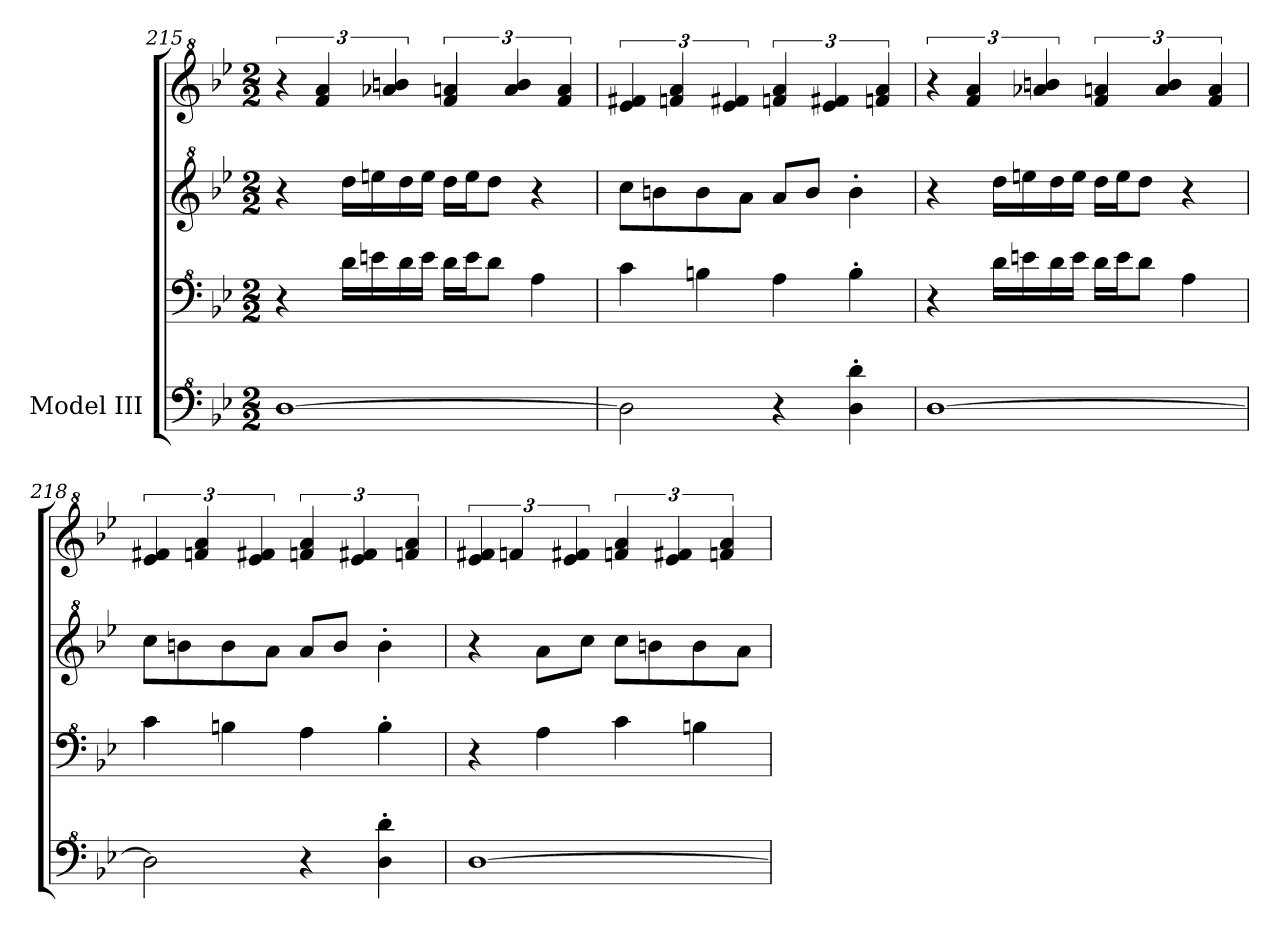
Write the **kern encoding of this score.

**kern	**kern	**kern	**kern
*part1	*part1	*part1	*part1
*staff4	*staff3	*staff2	*staff1
*I"Model III	*	*	*
!!LO:LB:g=z
*clefF^4	*clefF^4	*clefG^2	*clefG^2
*k[b-e-]	*k[b-e-]	*k[b-e-]	*k[b-e-]
*M2/2	*M2/2	*M2/2	*M2/2
=215	=215	=215	=215
[1d	4r	4r	6r
.	.	.	6ff/ 6aa/
.	16dd\LL	16ddd\LL	.
.	16een\	16eeen\	.
.	.	.	6aa-X/ 6bbn/
.	16dd\	16ddd\	.
.	16ee\JJ	16eee\JJ	.
.	16dd\LL	16ddd\LL	6ff/ 6aan/
.	16ee\J	16eee\J	.
.	8dd\J	8ddd\J	.
.	.	.	6aa/ 6bb/
.	4a\	4r	.
.	.	.	6ff/ 6aa/
=216	=216	=216	=216
2d\]	4cc\	8ccc\L	6ee-/ 6ff#X/
.	.	8bbn\	.
.	.	.	6ffn/ 6aa/
.	4bn\	8bb\	.
.	.	.	6ee-/ 6ff#X/
.	.	8aa\J	.
4r	4a\	8aa/L	6ffn/ 6aa/
.	.	8bb/J	.
.	.	.	6ee-/ 6ff#X/
4d\' 4dd\'	4b'\	4bb'\	.
.	.	.	6ffn/ 6aa/
=217	=217	=217	=217
[1d	4r	4r	6r
.	.	.	6ff/ 6aa/
.	16dd\LL	16ddd\LL	.
.	16een\	16eeen\	.
.	.	.	6aa-X/ 6bbn/
.	16dd\	16ddd\	.
.	16ee\JJ	16eee\JJ	.
.	16dd\LL	16ddd\LL	6ff/ 6aan/
.	16ee\J	16eee\J	.
.	8dd\J	8ddd\J	.
.	.	.	6aa/ 6bb/
.	4a\	4r	.
.	.	.	6ff/ 6aa/
!!LO:LB:g=z
=218	=218	=218	=218
2d\]	4cc\	8ccc\L	6ee-/ 6ff#X/
.	.	8bbn\	.
.	.	.	6ffn/ 6aa/
.	4bn\	8bb\	.
.	.	.	6ee-/ 6ff#X/
.	.	8aa\J	.
4r	4a\	8aa/L	6ffn/ 6aa/
.	.	8bb/J	.
.	.	.	6ee-/ 6ff#X/
4d\' 4dd\'	4b'\	4bb'\	.
.	.	.	6ffn/ 6aa/
=219	=219	=219	=219
[1d	4r	4r	6ee-/ 6ff#X/
.	.	.	6ffn/
.	4a\	8aa\L	.
.	.	.	6ee-/ 6ff#X/
.	.	8ccc\J	.
.	4cc\	8ccc\L	6ffn/ 6aa/
.	.	8bbn\	.
.	.	.	6ee-/ 6ff#X/
.	4bn\	8bb\	.
.	.	.	6ffn/ 6aa/
.	.	8aa\J	.
=	=	=	=
*-	*-	*-	*-
